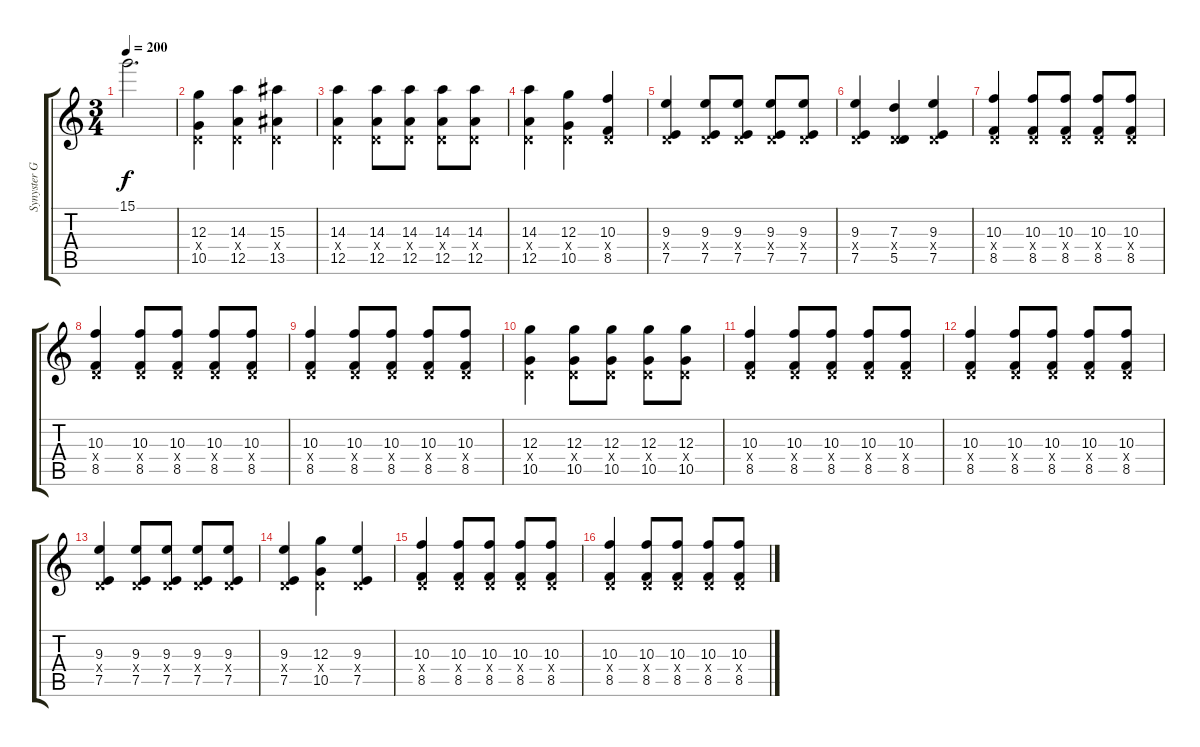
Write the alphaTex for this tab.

\track ("Synyster Gates" "Synyster G") {instrument distortionguitar}
\staff {score tabs}
\tuning (E4 B3 G3 D3 A2 D2) {hide}
\ts (3 4)
\tempo 200
\clef g2
\ks c
15.1{t}.2{d dy f} |
(12.3 0.4{x} 10.5).4 (14.3 0.4{x} 12.5).4 (15.3 0.4{x} 13.5).4 |
(14.3 0.4{x} 12.5).4 (14.3 0.4{x} 12.5).8 (14.3 0.4{x} 12.5).8 (14.3 0.4{x} 12.5).8 (14.3 0.4{x} 12.5).8 |
(14.3 0.4{x} 12.5).4 (12.3 0.4{x} 10.5).4 (10.3 0.4{x} 8.5).4 |
(9.3 0.4{x} 7.5).4 (9.3 0.4{x} 7.5).8 (9.3 0.4{x} 7.5).8 (9.3 0.4{x} 7.5).8 (9.3 0.4{x} 7.5).8 |
(9.3 0.4{x} 7.5).4 (7.3 0.4{x} 5.5).4 (9.3 0.4{x} 7.5).4 |
(10.3 0.4{x} 8.5).4 (10.3 0.4{x} 8.5).8 (10.3 0.4{x} 8.5).8 (10.3 0.4{x} 8.5).8 (10.3 0.4{x} 8.5).8 |
(10.3 0.4{x} 8.5).4 (10.3 0.4{x} 8.5).8 (10.3 0.4{x} 8.5).8 (10.3 0.4{x} 8.5).8 (10.3 0.4{x} 8.5).8 |
(10.3 0.4{x} 8.5).4 (10.3 0.4{x} 8.5).8 (10.3 0.4{x} 8.5).8 (10.3 0.4{x} 8.5).8 (10.3 0.4{x} 8.5).8 |
(12.3 0.4{x} 10.5).4 (12.3 0.4{x} 10.5).8 (12.3 0.4{x} 10.5).8 (12.3 0.4{x} 10.5).8 (12.3 0.4{x} 10.5).8 |
(10.3 0.4{x} 8.5).4{volume 15} (10.3 0.4{x} 8.5).8 (10.3 0.4{x} 8.5).8 (10.3 0.4{x} 8.5).8 (10.3 0.4{x} 8.5).8 |
(10.3 0.4{x} 8.5).4 (10.3 0.4{x} 8.5).8 (10.3 0.4{x} 8.5).8 (10.3 0.4{x} 8.5).8 (10.3 0.4{x} 8.5).8 |
(9.3 0.4{x} 7.5).4 (9.3 0.4{x} 7.5).8 (9.3 0.4{x} 7.5).8 (9.3 0.4{x} 7.5).8 (9.3 0.4{x} 7.5).8 |
(9.3 0.4{x} 7.5).4 (12.3 0.4{x} 10.5).4 (9.3 0.4{x} 7.5).4 |
(10.3 0.4{x} 8.5).4 (10.3 0.4{x} 8.5).8 (10.3 0.4{x} 8.5).8 (10.3 0.4{x} 8.5).8 (10.3 0.4{x} 8.5).8 |
(10.3 0.4{x} 8.5).4 (10.3 0.4{x} 8.5).8{volume 14} (10.3 0.4{x} 8.5).8 (10.3 0.4{x} 8.5).8 (10.3 0.4{x} 8.5).8
